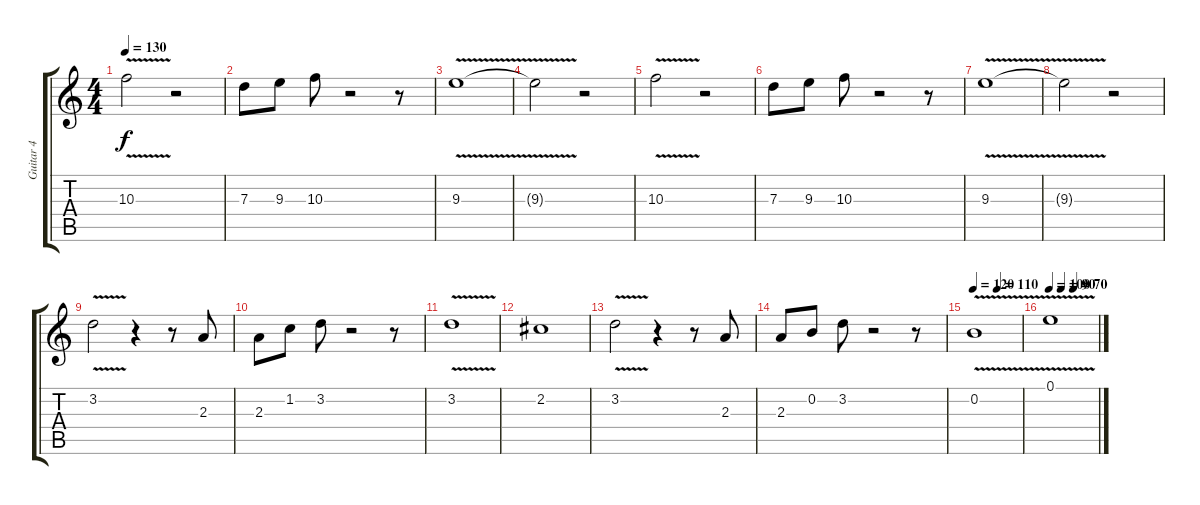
\track ("Guitar 4" "Guitar 4") {instrument overdrivenguitar}
\staff {score tabs}
\tuning (E4 B3 G3 D3 A2 E2) {hide}
\ts (4 4)
\tempo 130
\clef g2
\ks c
10.3{v}.2{dy f} r.2 |
7.3.8 9.3.8 10.3.8 r.2 r.8 |
9.3{v}.1 |
9.3{t}.2 r.2 |
10.3{v}.2 r.2 |
7.3.8 9.3.8 10.3.8 r.2 r.8 |
9.3{v}.1 |
9.3{t}.2 r.2 |
3.2{v}.2 r.4 r.8 2.3.8 |
2.3.8 1.2.8 3.2.8 r.2 r.8 |
3.2{v}.1 |
2.2.1 |
3.2{v}.2 r.4 r.8 2.3.8 |
2.3.8 0.2.8 3.2.8 r.2 r.8 |
\tempo 120
\tempo (110 0.5)
0.2{v}.1 |
\tempo 100
\tempo (90 0.25)
\tempo (70 0.5)
0.1{v}.1
